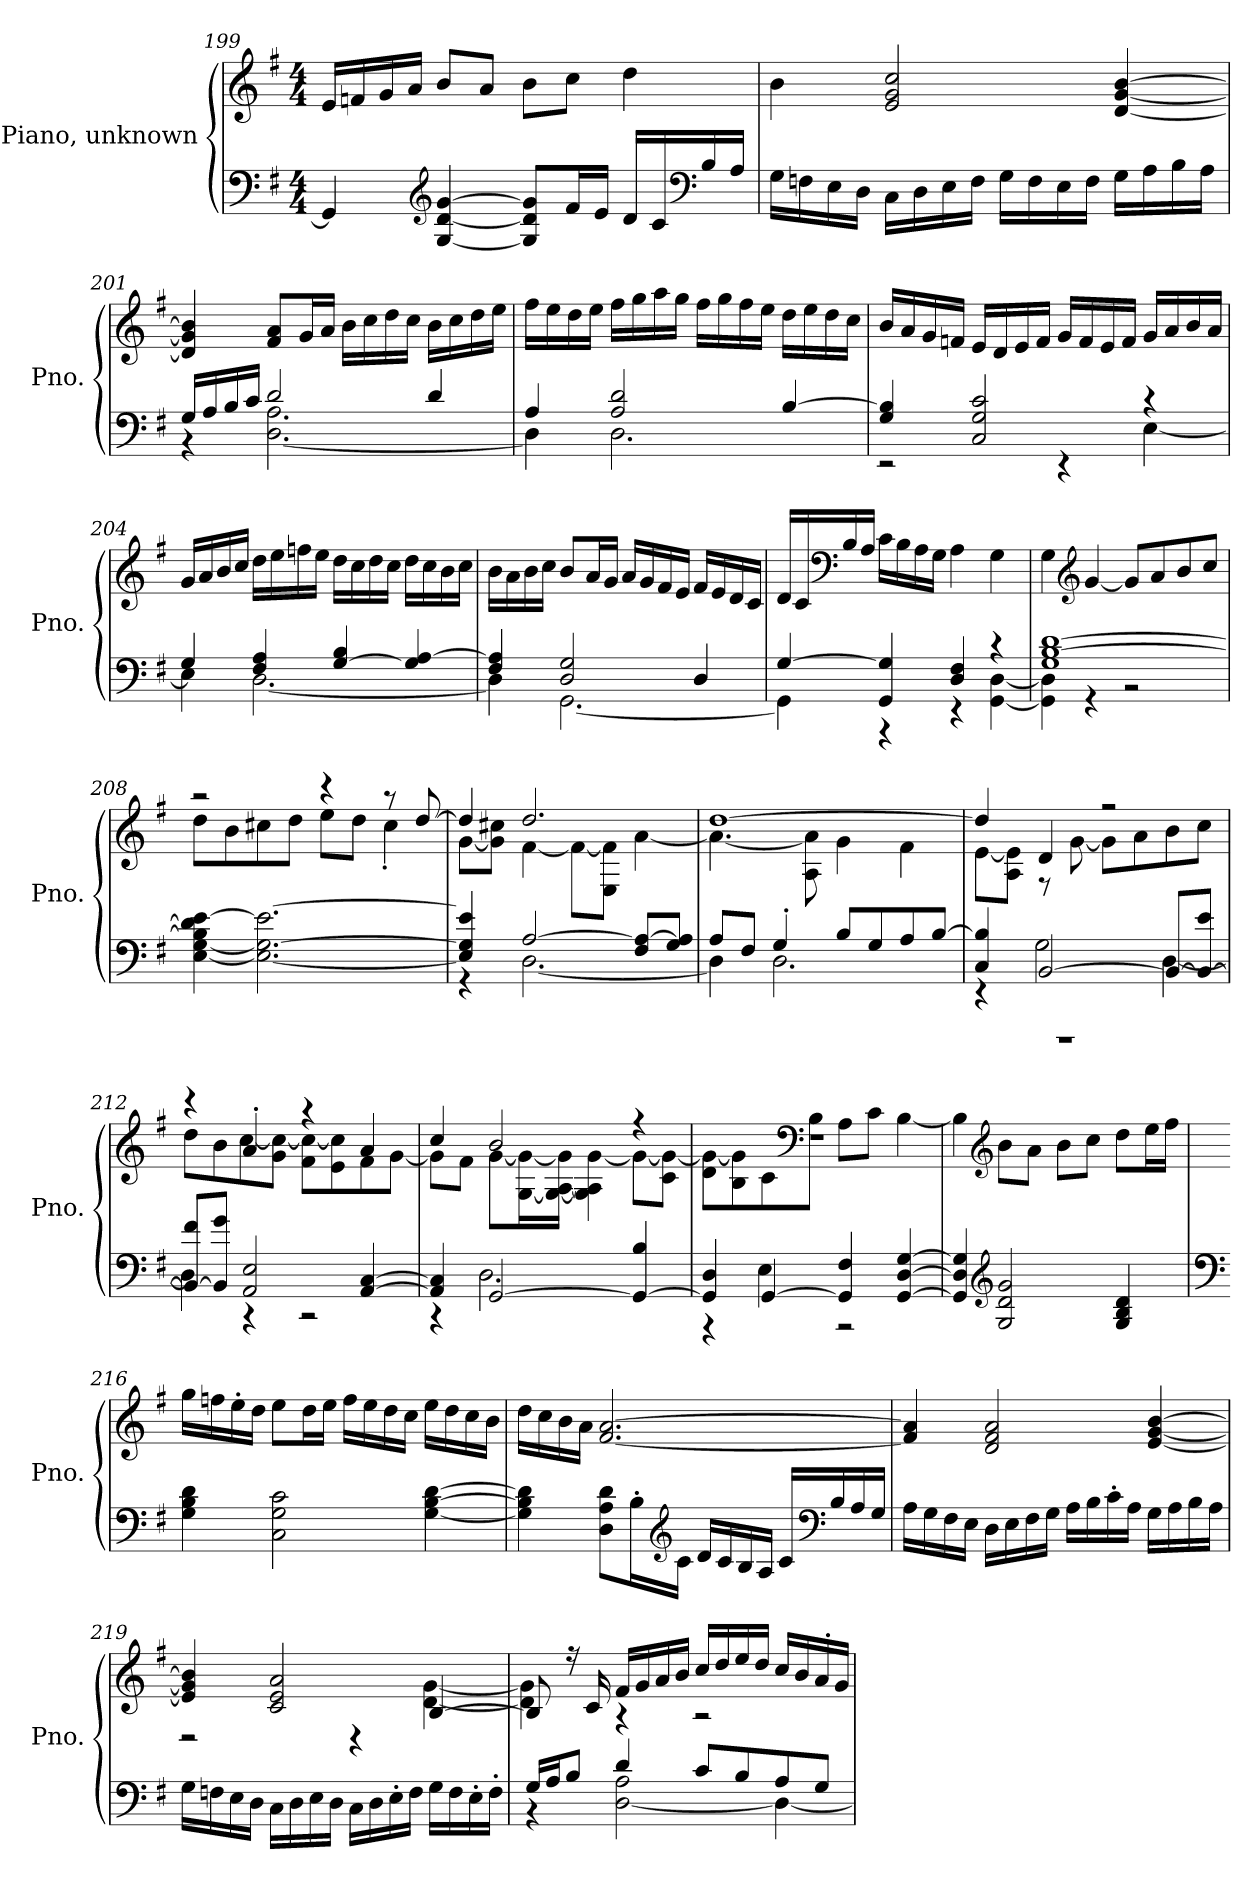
**kern	**kern
*part1	*part1
*staff2	*staff1
*I"Piano, unknown	*
*I'Pno.	*
*clefF4	*clefG2
*k[f#]	*k[f#]
*M4/4	*M4/4
=199	=199
4GG/]	16e/LL
.	16fn/
.	16g/
.	16a/JJ
*clefG2	*
[4G/ [4d/ [4g/	8b/L
.	8a/J
8G/] 8d/] 8g/]L	8b\L
16f#/L	8cc\J
16e/JJ	.
16d/LL	4dd\
16c/	.
*clefF4	*
16B/	.
16A/JJ	.
!!LO:PB:g=z
=200	=200
16G\LL	4b\
16Fn\	.
16E\	.
16D\JJ	.
16C\LL	2e/ 2g/ 2cc/
16D\	.
16E\	.
16F\JJ	.
16G\LL	.
16F\	.
16E\	.
16F\JJ	.
16G\LL	[4d/ [4g/ [4b/
16A\	.
16B\	.
16A\JJ	.
=201	=201
*^	*
16G/LL	4r	4d/] 4g/] 4b/]
16A/	.	.
16B/	.	.
16c/JJ	.	.
2d/	[2.D\ 2.A\	8f#/ 8a/L
.	.	16g/L
.	.	16a/JJ
.	.	16b\LL
.	.	16cc\
.	.	16dd\
.	.	16cc\JJ
4d/	.	16b\LL
.	.	16cc\
.	.	16dd\
.	.	16ee\JJ
!!LO:LB:g=z
=202	=202	=202
4A/	4D\]	16ff#\LL
.	.	16ee\
.	.	16dd\
.	.	16ee\JJ
2A/ 2d/	2.D\	16ff#\LL
.	.	16gg\
.	.	16aa\
.	.	16gg\JJ
.	.	16ff#\LL
.	.	16gg\
.	.	16ff#\
.	.	16ee\JJ
[4B/	.	16dd\LL
.	.	16ee\
.	.	16dd\
.	.	16cc\JJ
=203	=203	=203
4G/ 4B/]	2r	16b/LL
.	.	16a/
.	.	16g/
.	.	16fn/JJ
2C/ 2G/ 2c/	.	16e/LL
.	.	16d/
.	.	16e/
.	.	16f/JJ
.	4r	16g/LL
.	.	16f/
.	.	16e/
.	.	16f/JJ
4r	[4E\	16g/LL
.	.	16a/
.	.	16b/
.	.	16a/JJ
!!LO:LB:g=z
=204	=204	=204
4G/	4E\]	16g/LL
.	.	16a/
.	.	16b/
.	.	16cc/JJ
4F#/ 4A/	[2.D\	16dd\LL
.	.	16ee\
.	.	16ffn\
.	.	16ee\JJ
[4G/ 4B/	.	16dd\LL
.	.	16cc\
.	.	16dd\
.	.	16cc\JJ
4G/] [4A/	.	16dd\LL
.	.	16cc\
.	.	16b\
.	.	16cc\JJ
=205	=205	=205
4F#/ 4A/]	4D\]	16b\LL
.	.	16a\
.	.	16b\
.	.	16cc\JJ
2D/ 2G/	[2.GG\	8b/L
.	.	16a/L
.	.	16g/JJ
.	.	16a/LL
.	.	16g/
.	.	16f#/
.	.	16e/JJ
4D/	.	16f#/LL
.	.	16e/
.	.	16d/
.	.	16c/JJ
=206	=206	=206
[4G/	4GG\]	16d/LL
.	.	16c/
*	*	*clefF4
.	.	16B/
.	.	16A/JJ
4GG/ 4G/]	4r	16c\LL
.	.	16B\
.	.	16A\
.	.	16G\JJ
4D/ 4F#/	4r	4A\
4r	[4GG\ [4D\	4G\
!!LO:LB:g=z
=207	=207	=207
1G [1B [1d	4GG\] 4D\]	4G\
*	*	*clefG2
.	4r	[4g/
.	2r	8g/L]
.	.	8a/
.	.	8b/
.	.	8cc/J
*v	*v	*
=208	=208
*	*^
[4E\ [4G\ 4B\] 4d\] [4e\	2r	8dd\L
.	.	8b\
2.E\_ 2.G\_ 2.e\_	.	8cc#X\
.	.	8dd\J
.	4r	8ee\L
.	.	8dd\J
.	8r	4cc#'\
.	[8dd/	.
=209	=209	=209
*^	*	*
4E/] 4G/] 4e/]	4r	4dd/]	[8g\L
.	.	.	8g\] 8cc#X\J
[2A/	[2.D\	2.dd/	[4f#\
.	.	.	8f#\L_
.	.	.	8E\ 8f#\]J
8F#/ 8A/_L	.	.	[4a\
8G/ 8A/]J	.	.	.
=210	=210	=210	=210
8A/L	4D\]	[1dd	4.a\_
8F#/J	.	.	.
4G'/	2.D\	.	.
.	.	.	8A\ 8a\]
8B/L	.	.	4g\
8G/	.	.	.
8A/	.	.	4f#\
[8B/J	.	.	.
!!LO:LB:g=z	!!
=211	=211	=211	=211
4C/ 4B/]	4r	4dd/]	[8e\L
.	.	.	8A\ 8e\]J
[2BB/	2G\	4d/	8r
.	.	.	[8g\
.	.	2r	8g\L]
.	.	.	8a\
8BB/L_	[4D\	.	8b\
8BB/_ 8e/J	.	.	8cc\J
=212	=212	=212	=212
8BB/_ 8f#/L	4D\]	4r	8dd\L
8BB/] 8g/J	.	.	8b\
2AA/ 2E/	4r	4a'/	[8cc\
.	.	.	8g\ 8cc\_J
.	2r	4r	8f#\ 8cc\_L
.	.	.	8e\ 8cc\]
[4AA/ [4C/	.	4a/	8f#\
.	.	.	[8g\J
=213	=213	=213	=213
4AA/] 4C/]	4r	4cc/	8g\L]
.	.	.	8f#\J
[2GG/	2.D\	2b/	[8g\L
.	.	.	[16G\ 16g\_L
.	.	.	16G\_ [16A\ 16g\]JJ
.	.	.	4G\] 4A\] [4g\
4GG/_ 4B/	.	4r	8g\L_
.	.	.	8c\ 8g\_J
!!LO:LB:g=z	!!
=214	=214	=214	=214
4GG/] 4D/	4r	1r	8d\ 8g\_L
.	.	.	8B\ 8g\]
[4GG/	4E\	.	8c\
*	*	*clefF4	*
.	.	.	8B\J
4GG/] 4F#/	2r	.	8A\L
.	.	.	8c\J
[4GG/ [4D/ [4G/	.	.	[4B\
*v	*v	*	*
=215	=215	=215
4GG/] 4D/] 4G/]	1r	4B\]
*clefG2	*clefG2	*
2G/ 2d/ 2g/	.	8b\L
.	.	8a\J
.	.	8b\L
.	.	8cc\J
4G/ 4B/ 4d/	.	8dd\L
.	.	16ee\L
.	.	16ff#\JJ
*	*v	*v
=216	=216
*clefF4	*
4G\ 4B\ 4d\	16gg\LL
.	16ffn\
.	16ee'\
.	16dd\JJ
2C\ 2G\ 2c\	8ee\L
.	16dd\L
.	16ee\JJ
.	16ff\LL
.	16ee\
.	16dd\
.	16cc\JJ
[4G\ [4B\ [4d\	16ee\LL
.	16dd\
.	16cc\
.	16b\JJ
!!LO:PB:g=z
=217	=217
4G\] 4B\] 4d\]	16dd\LL
.	16cc\
.	16b\
.	16a\JJ
8D\ 8A\ 8d\L	[2.f#/ [2.a/
16B'\L	.
*clefG2	*
16c\JJ	.
16d/LL	.
16c/	.
16B/	.
16A/JJ	.
16c/LL	.
*clefF4	*
16B/	.
16A/	.
16G/JJ	.
=218	=218
16A\LL	4f#/] 4a/]
16G\	.
16F#\	.
16E\JJ	.
16D\LL	2d/ 2f#/ 2a/
16E\	.
16F#\	.
16G\JJ	.
16A\LL	.
16B\	.
16c'\	.
16A\JJ	.
16G\LL	[4e/ [4g/ [4b/
16A\	.
16B\	.
16A\JJ	.
!!LO:LB:g=z
=219	=219
*	*^
16G\LL	4e/] 4g/] 4b/]	2r
16Fn\	.	.
16E\	.	.
16D\JJ	.	.
16C\LL	2c/ 2e/ 2a/	.
16D\	.	.
16E\	.	.
16D\JJ	.	.
16C\LL	.	4r
16D\	.	.
16E'\	.	.
16F\JJ	.	.
16G\LL	[4B/	[4d\ [4g\
16F\	.	.
16E'\	.	.
16F'\JJ	.	.
=220	=220	=220
*^	*	*
16G/LL	4r	8B/]	4d\] 4g\]
16A/J	.	.	.
8B/J	.	16r	.
.	.	16c/	.
4d/	[2D\ 2A\	16f#/LL	4r
.	.	16g/	.
.	.	16a/	.
.	.	16b/JJ	.
8c/L	.	16cc/LL	2r
.	.	16dd/	.
8B/	.	16ee/	.
.	.	16dd/JJ	.
8A/	4D\_	16cc/LL	.
.	.	16b/	.
8G/J	.	16a'/	.
.	.	16g/JJ	.
*v	*v	*	*
*	*v	*v
=	=
*-	*-
